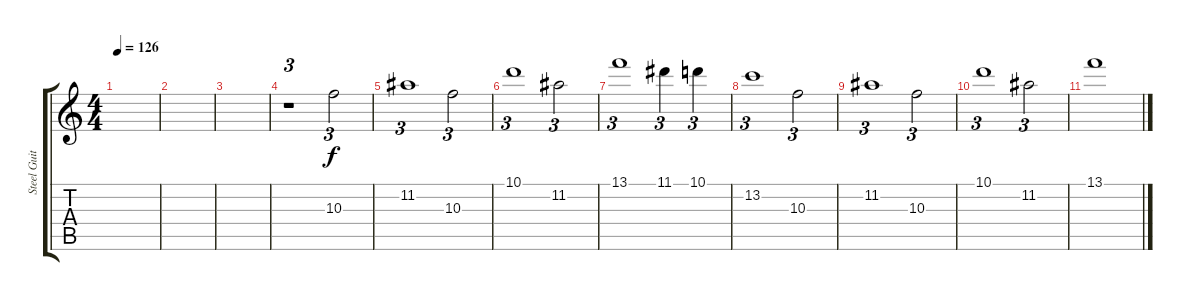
\track ("Steel Guitar" "Steel Guit") {instrument electricguitarjazz}
\staff {score tabs}
\tuning (E4 B3 G3 D3 A2 E2) {hide}
\ts (4 4)
\tempo 126
\clef g2
\ks c
|
|
|
r.1{tu (3 2)} 10.3.2{tu (3 2)} |
11.2.1{tu (3 2)} 10.3.2{tu (3 2)} |
10.1.1{tu (3 2)} 11.2.2{tu (3 2)} |
13.1.1{tu (3 2)} 11.1.4{tu (3 2)} 10.1.4{tu (3 2)} |
13.2.1{tu (3 2)} 10.3.2{tu (3 2)} |
11.2.1{tu (3 2)} 10.3.2{tu (3 2)} |
10.1.1{tu (3 2)} 11.2.2{tu (3 2)} |
13.1.1
